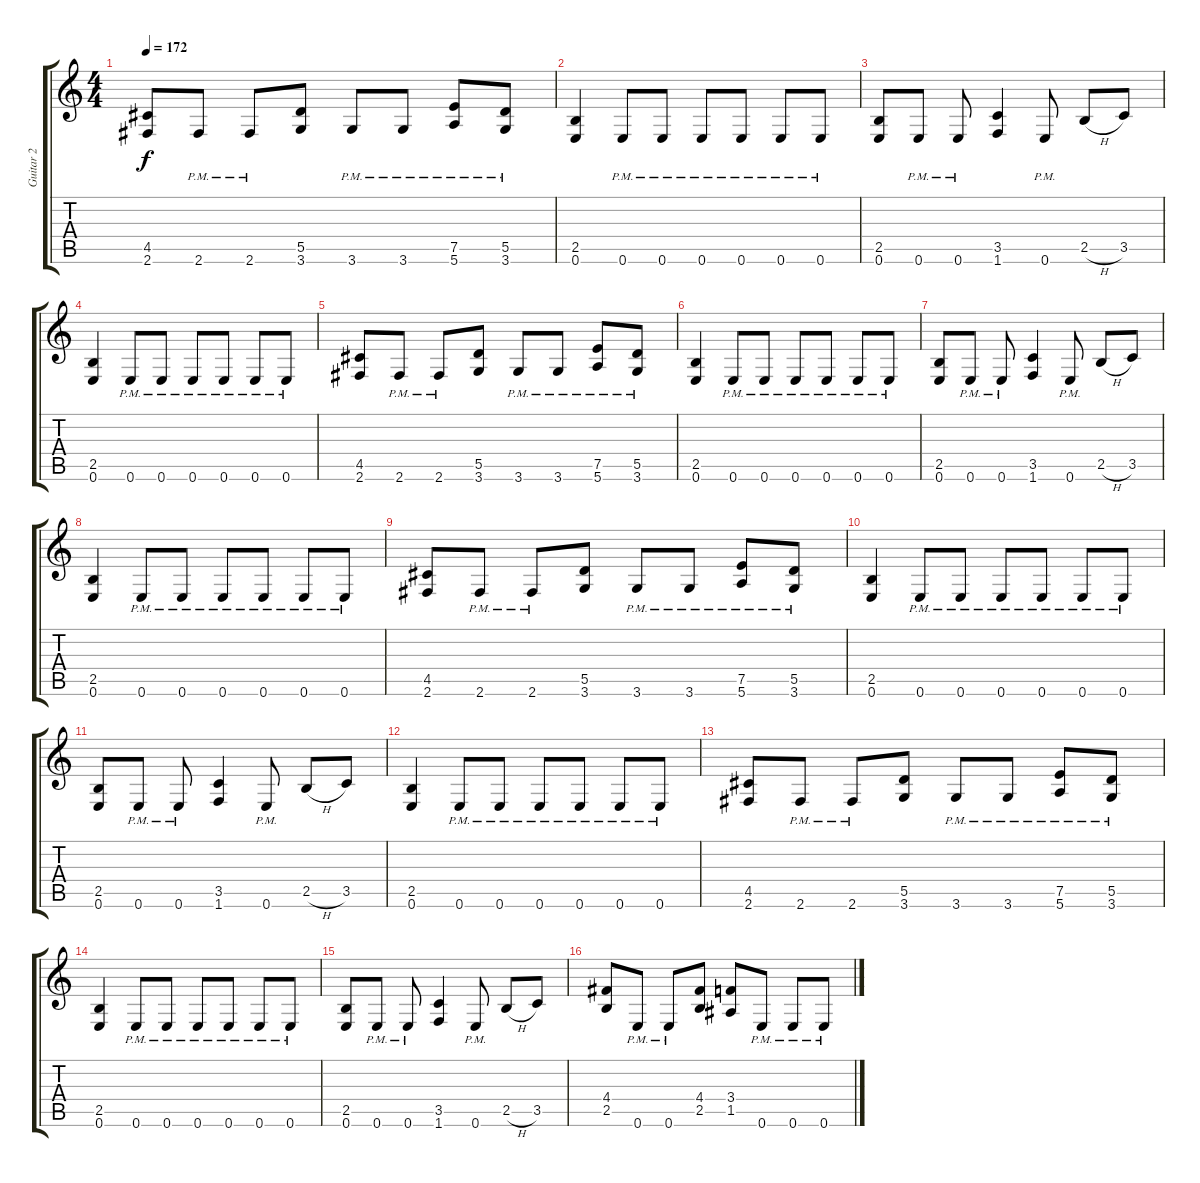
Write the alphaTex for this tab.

\track ("Guitar 2" "Guitar 2") {instrument distortionguitar}
\staff {score tabs}
\tuning (E4 B3 G3 D3 A2 E2) {hide}
\ts (4 4)
\tempo 172
\clef g2
\ks c
(4.5 2.6).8{dy f} 2.6{pm}.8 2.6{pm}.8 (5.5 3.6).8 3.6{pm}.8 3.6{pm}.8 (7.5{pm} 5.6{pm}).8 (5.5{pm} 3.6{pm}).8 |
(2.5 0.6).4 0.6{pm}.8 0.6{pm}.8 0.6{pm}.8 0.6{pm}.8 0.6{pm}.8 0.6{pm}.8 |
(2.5 0.6).8 0.6{pm}.8 0.6{pm}.8 (3.5 1.6).4 0.6{pm}.8 2.5{h}.8 3.5.8 |
(2.5 0.6).4 0.6{pm}.8 0.6{pm}.8 0.6{pm}.8 0.6{pm}.8 0.6{pm}.8 0.6{pm}.8 |
(4.5 2.6).8 2.6{pm}.8 2.6{pm}.8 (5.5 3.6).8 3.6{pm}.8 3.6{pm}.8 (7.5{pm} 5.6{pm}).8 (5.5{pm} 3.6{pm}).8 |
(2.5 0.6).4 0.6{pm}.8 0.6{pm}.8 0.6{pm}.8 0.6{pm}.8 0.6{pm}.8 0.6{pm}.8 |
(2.5 0.6).8 0.6{pm}.8 0.6{pm}.8 (3.5 1.6).4 0.6{pm}.8 2.5{h}.8 3.5.8 |
(2.5 0.6).4 0.6{pm}.8 0.6{pm}.8 0.6{pm}.8 0.6{pm}.8 0.6{pm}.8 0.6{pm}.8 |
(4.5 2.6).8 2.6{pm}.8 2.6{pm}.8 (5.5 3.6).8 3.6{pm}.8 3.6{pm}.8 (7.5{pm} 5.6{pm}).8 (5.5{pm} 3.6{pm}).8 |
(2.5 0.6).4 0.6{pm}.8 0.6{pm}.8 0.6{pm}.8 0.6{pm}.8 0.6{pm}.8 0.6{pm}.8 |
(2.5 0.6).8 0.6{pm}.8 0.6{pm}.8 (3.5 1.6).4 0.6{pm}.8 2.5{h}.8 3.5.8 |
(2.5 0.6).4 0.6{pm}.8 0.6{pm}.8 0.6{pm}.8 0.6{pm}.8 0.6{pm}.8 0.6{pm}.8 |
(4.5 2.6).8 2.6{pm}.8 2.6{pm}.8 (5.5 3.6).8 3.6{pm}.8 3.6{pm}.8 (7.5{pm} 5.6{pm}).8 (5.5{pm} 3.6{pm}).8 |
(2.5 0.6).4 0.6{pm}.8 0.6{pm}.8 0.6{pm}.8 0.6{pm}.8 0.6{pm}.8 0.6{pm}.8 |
(2.5 0.6).8 0.6{pm}.8 0.6{pm}.8 (3.5 1.6).4 0.6{pm}.8 2.5{h}.8 3.5.8 |
\section ("" "")
(4.4 2.5).8 0.6{pm}.8 0.6{pm}.8 (4.4 2.5).8 (3.4 1.5).8 0.6{pm}.8 0.6{pm}.8 0.6{pm}.8
